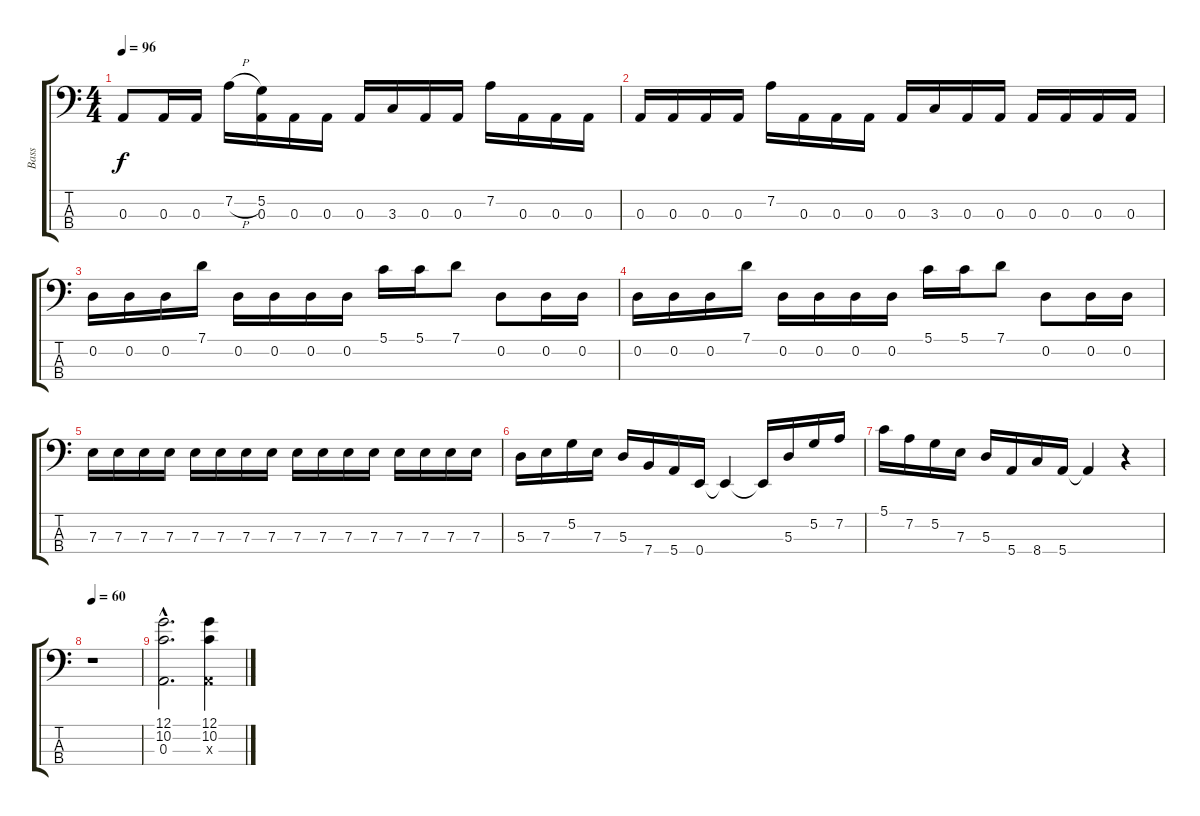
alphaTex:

\track ("Bass" "Bass") {instrument electricbasspick}
\staff {score tabs}
\tuning (G2 D2 A1 E1) {hide}
\ts (4 4)
\tempo 96
\clef f4
\ks c
0.3.8{dy f} 0.3.16 0.3.16 7.2{h}.16 (5.2 0.3).16 0.3.16 0.3.16 0.3.16 3.3.16 0.3.16 0.3.16 7.2.16 0.3.16 0.3.16 0.3.16 |
0.3.16 0.3.16 0.3.16 0.3.16 7.2.16 0.3.16 0.3.16 0.3.16 0.3.16 3.3.16 0.3.16 0.3.16 0.3.16 0.3.16 0.3.16 0.3.16 |
0.2.16 0.2.16 0.2.16 7.1.16 0.2.16 0.2.16 0.2.16 0.2.16 5.1.16 5.1.16 7.1.8 0.2.8 0.2.16 0.2.16 |
0.2.16 0.2.16 0.2.16 7.1.16 0.2.16 0.2.16 0.2.16 0.2.16 5.1.16 5.1.16 7.1.8 0.2.8 0.2.16 0.2.16 |
7.3.16 7.3.16 7.3.16 7.3.16 7.3.16 7.3.16 7.3.16 7.3.16 7.3.16 7.3.16 7.3.16 7.3.16 7.3.16 7.3.16 7.3.16 7.3.16 |
5.3.16 7.3.16 5.2.16 7.3.16 5.3.16 7.4.16 5.4.16 0.4.16 0.4{t}.4 0.4{t}.16 5.3.16 5.2.16 7.2.16 |
5.1.16 7.2.16 5.2.16 7.3.16 5.3.16 5.4.16 8.4.16 5.4.16 5.4{t}.4 r.4 |
\tempo 60
r.1 |
(12.1{hac} 10.2{hac} 0.3{hac}).2{d} (12.1 10.2 0.3{x}).4
